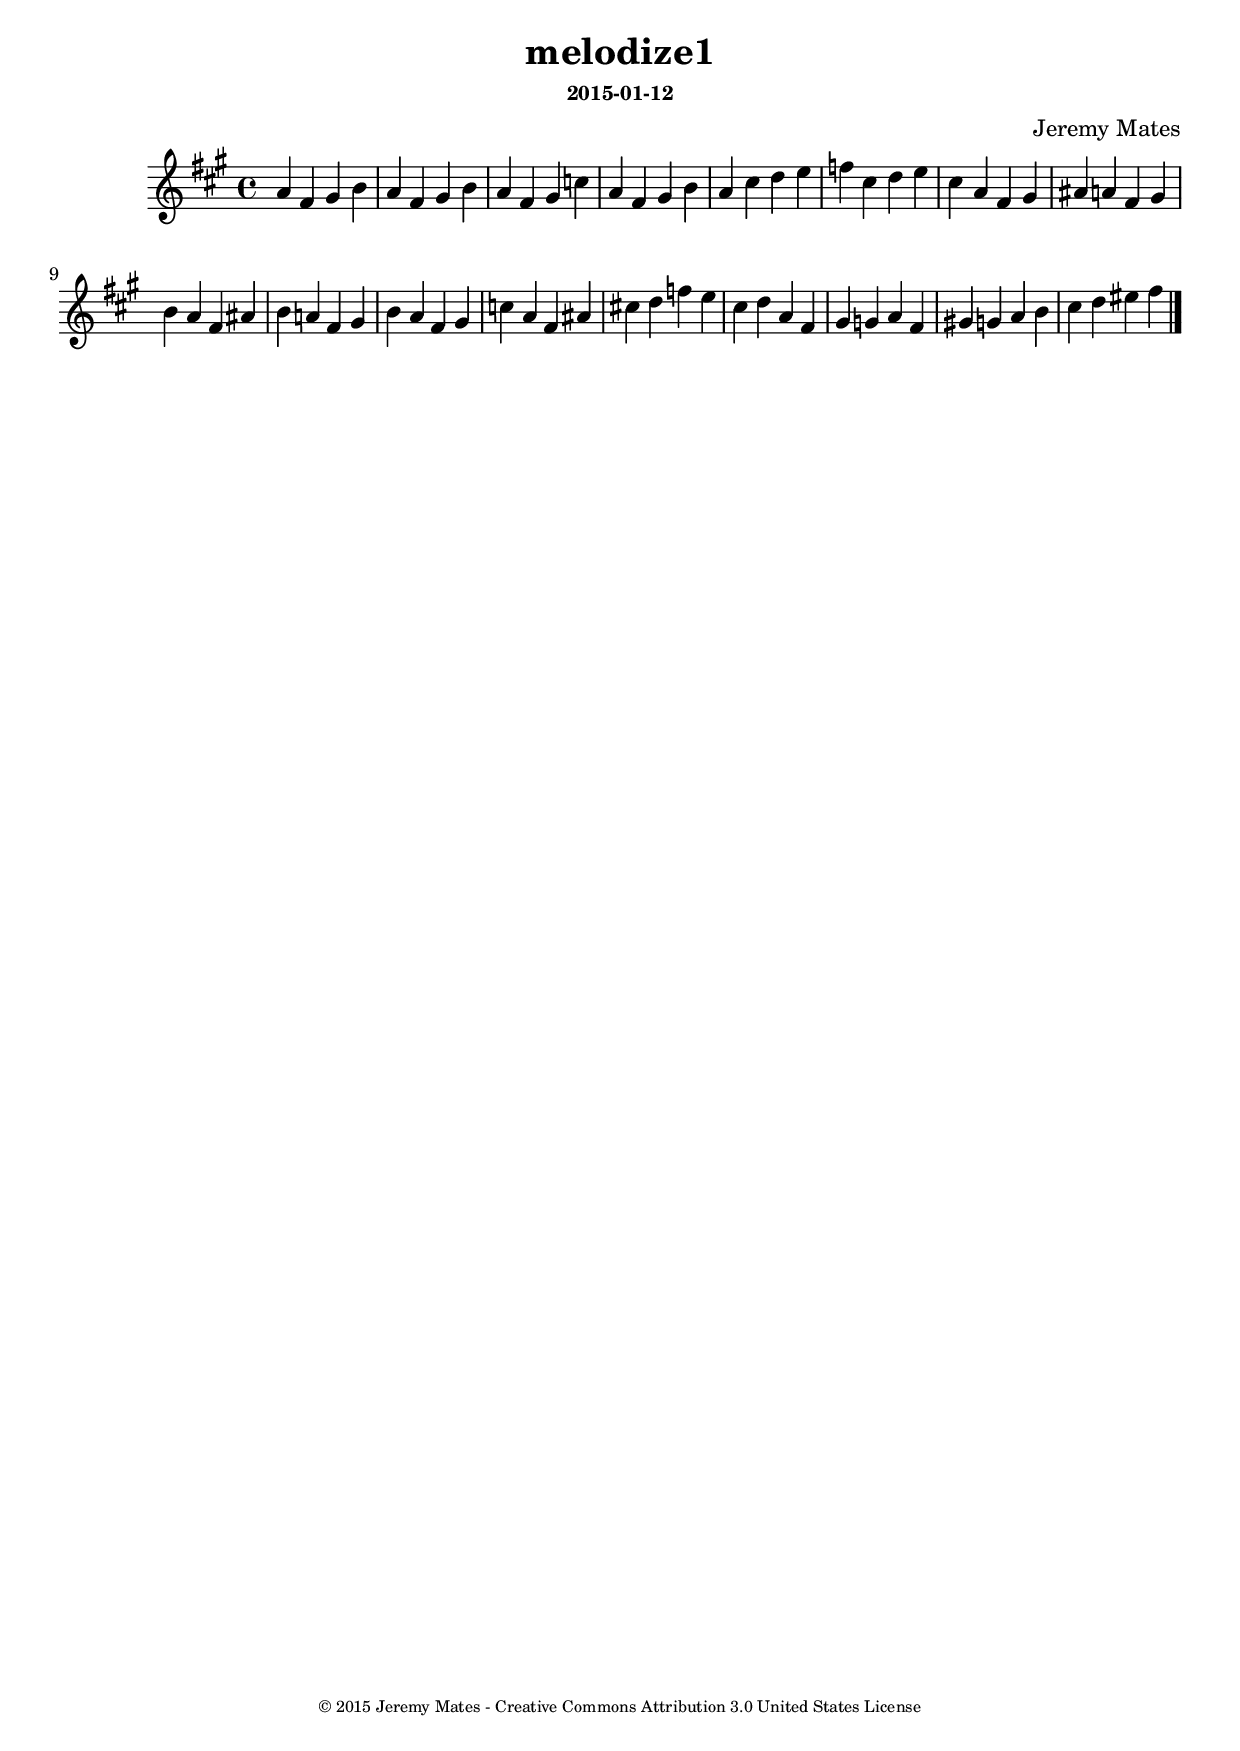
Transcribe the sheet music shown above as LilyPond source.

% LilyPond engraving system - http://www.lilypond.org/
%
% Walker alias method derived random melody (using Math::Random::Discrete) with
% manual adjustments to improve the flow and make better use of motifs. The
% base minor mode odds for members of the chromatic scale were:
%
%   6.33, 2.68, 3.52, 5.38, 2.6, 3.53, 2.54, 4.75, 3.98, 2.69, 3.34, 3.17
%
% via "Krumhansl, C. L., and E. J. Kessler. 1982. Tracing the dynamic changes
% in perceived tonal organization in a spatial representation of musical
% keys" by way of "Music and Probabiliy" by David Temperley, though these odds
% were run through a scaling equation x**odds though I forget what x was (six
% or seven, maybe?) to better stay in the mode.

\version "2.18.2"
\include "articulate.ly"

\header {
  title       = "melodize1"
  subsubtitle = "2015-01-12"
  composer    = "Jeremy Mates"
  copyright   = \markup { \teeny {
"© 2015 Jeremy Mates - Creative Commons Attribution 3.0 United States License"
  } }
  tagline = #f
}

themusic = \relative c'' {
  a4 fis gis b
  a fis gis b
  a fis gis c
  a fis gis b

  a cis d e
  f cis d e
  cis a fis gis
  ais a fis gis

  b a fis ais
  b a fis gis
  b a fis gis
  c a fis ais

  cis d f e
  cis d a fis
  gis g a fis
  gis g a b

  cis d eis fis
}
\score {
  \new Staff << {
    \clef treble
    \key fis \minor
    \accidentalStyle "neo-modern"
    \themusic
    \bar "|."
  } >>
  \layout { }
}
\score {
  \new Staff << {
    \set Staff.midiInstrument = #"celesta"
    \tempo 4=84
    \themusic
  } >>
  \midi { }
}
